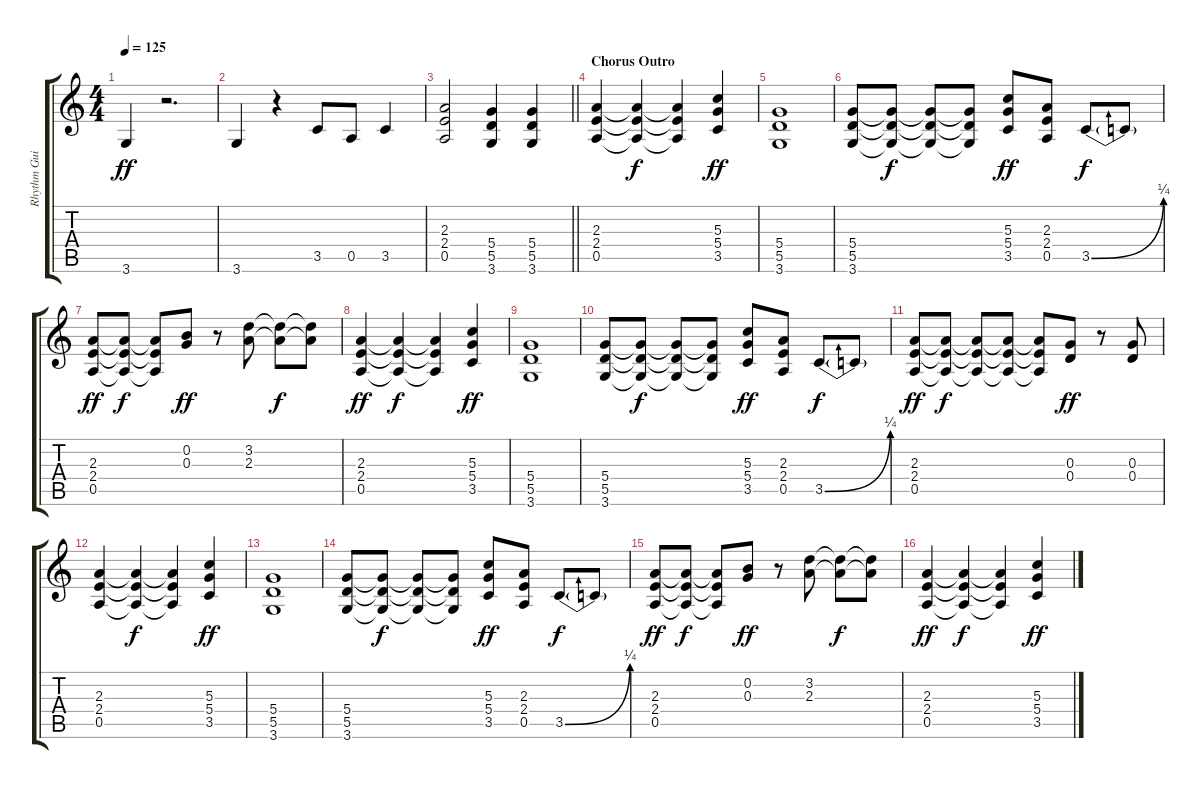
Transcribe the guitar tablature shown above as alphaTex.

\track ("Rhythm Guitar" "Rhythm Gui") {instrument distortionguitar}
\staff {score tabs}
\tuning (E4 B3 G3 D3 A2 E2) {hide}
\ts (4 4)
\tempo 125
\clef g2
\ks c
3.6.4{dy ff} r.2{d} |
3.6.4 r.4 3.5.8 0.5.8 3.5.4 |
\barLineRight lightlight
(2.3 2.4 0.5).2 (5.4 5.5 3.6).4 (5.4 5.5 3.6).4 |
\section ("" "Chorus Outro")
(2.3 2.4 0.5).4 (2.3{t} 2.4{t} 0.5{t}).4{dy f} (2.3{t} 2.4{t} 0.5{t}).4 (5.3 5.4 3.5).4{dy ff} |
(5.4 5.5 3.6).1 |
(5.4 5.5 3.6).8 (5.4{t} 5.5{t} 3.6{t}).8{dy f} (5.4{t} 5.5{t} 3.6{t}).8 (5.4{t} 5.5{t} 3.6{t}).8 (5.3 5.4 3.5).8{dy ff} (2.3 2.4 0.5).8 3.5{be (bend 0 0 60 1)}.8{dy f} 3.5{t}.8 |
(2.3 2.4 0.5).8{dy ff} (2.3{t} 2.4{t} 0.5{t}).8{dy f} (2.3{t} 2.4{t} 0.5{t}).8 (0.2 0.3).8{dy ff} r.8 (3.2 2.3).8 (3.2{t} 2.3{t}).8{dy f} (3.2{t} 2.3{t}).8 |
(2.3 2.4 0.5).4{dy ff} (2.3{t} 2.4{t} 0.5{t}).4{dy f} (2.3{t} 2.4{t} 0.5{t}).4 (5.3 5.4 3.5).4{dy ff} |
(5.4 5.5 3.6).1 |
(5.4 5.5 3.6).8 (5.4{t} 5.5{t} 3.6{t}).8{dy f} (5.4{t} 5.5{t} 3.6{t}).8 (5.4{t} 5.5{t} 3.6{t}).8 (5.3 5.4 3.5).8{dy ff} (2.3 2.4 0.5).8 3.5{be (bend 0 0 60 1)}.8{dy f} 3.5{t}.8 |
(2.3 2.4 0.5).8{dy ff} (2.3{t} 2.4{t} 0.5{t}).8{dy f} (2.3{t} 2.4{t} 0.5{t}).8 (2.3{t} 2.4{t} 0.5{t}).8 (2.3{t} 2.4{t} 0.5{t}).8 (0.3 0.4).8{dy ff} r.8 (0.3 0.4).8 |
(2.3 2.4 0.5).4 (2.3{t} 2.4{t} 0.5{t}).4{dy f} (2.3{t} 2.4{t} 0.5{t}).4 (5.3 5.4 3.5).4{dy ff} |
(5.4 5.5 3.6).1 |
(5.4 5.5 3.6).8 (5.4{t} 5.5{t} 3.6{t}).8{dy f} (5.4{t} 5.5{t} 3.6{t}).8 (5.4{t} 5.5{t} 3.6{t}).8 (5.3 5.4 3.5).8{dy ff} (2.3 2.4 0.5).8 3.5{be (bend 0 0 60 1)}.8{dy f} 3.5{t}.8 |
(2.3 2.4 0.5).8{dy ff} (2.3{t} 2.4{t} 0.5{t}).8{dy f} (2.3{t} 2.4{t} 0.5{t}).8 (0.2 0.3).8{dy ff} r.8 (3.2 2.3).8 (3.2{t} 2.3{t}).8{dy f} (3.2{t} 2.3{t}).8 |
(2.3 2.4 0.5).4{dy ff} (2.3{t} 2.4{t} 0.5{t}).4{dy f} (2.3{t} 2.4{t} 0.5{t}).4 (5.3 5.4 3.5).4{dy ff}
